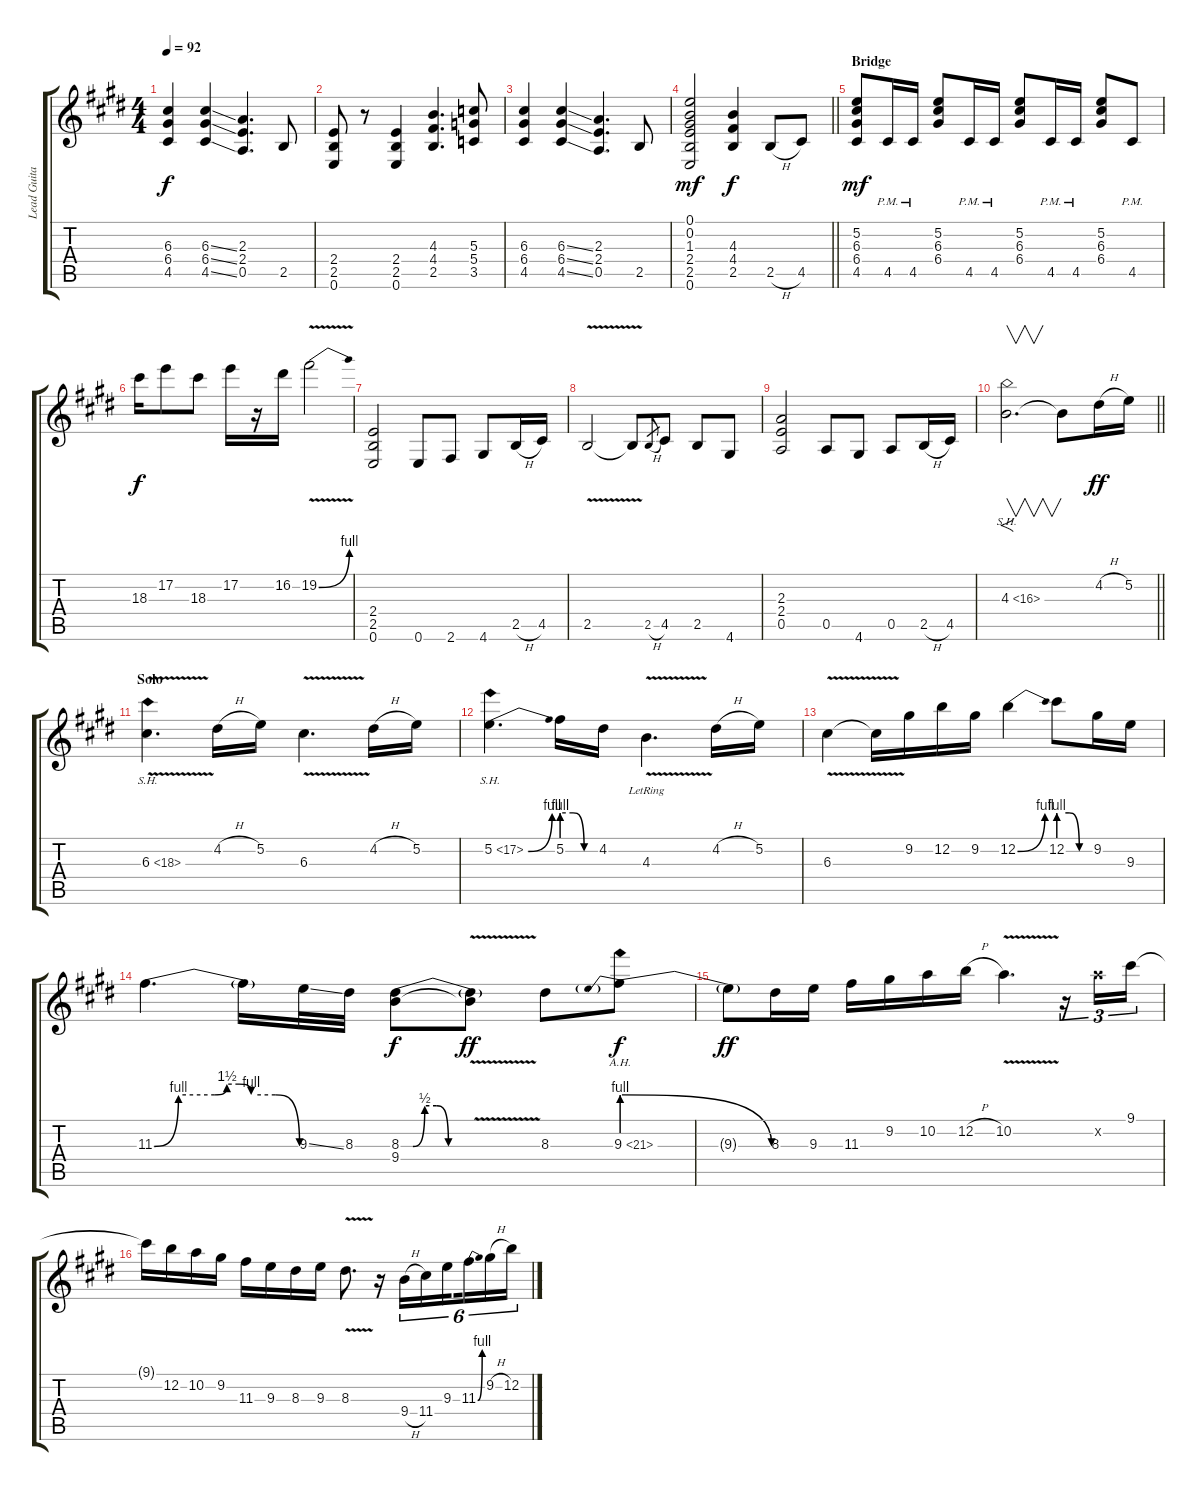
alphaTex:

\track ("Lead Guitar" "Lead Guita") {instrument distortionguitar}
\staff {score tabs}
\tuning (E4 B3 G3 D3 A2 E2) {hide}
\ts (4 4)
\tempo 92
\clef g2
\ks e
(6.3 6.4 4.5).4{dy f} (6.3{ss} 6.4{ss} 4.5{ss}).4 (2.3 2.4 0.5).4{d} 2.5.8 |
(2.4 2.5 0.6).8 r.8 (2.4 2.5 0.6).4 (4.3 4.4 2.5).4{d} (5.3 5.4 3.5).8 |
(6.3 6.4 4.5).4 (6.3{ss} 6.4{ss} 4.5{ss}).4 (2.3 2.4 0.5).4{d} 2.5.8 |
\barLineRight lightlight
(0.1 0.2 1.3 2.4 2.5 0.6).2{dy mf} (4.3 4.4 2.5).4{dy f} 2.5{h}.8 4.5.8 |
\section ("" "Bridge")
(5.2 6.3 6.4 4.5).8{dy mf} 4.5{pm}.16 4.5{pm}.16 (5.2 6.3 6.4).8 4.5{pm}.16 4.5{pm}.16 (5.2 6.3 6.4).8 4.5{pm}.16 4.5{pm}.16 (5.2 6.3 6.4).8 4.5{pm}.8 |
18.3.16{dy f} 17.2.8 18.3.8 17.2.16 r.16 16.2.16 19.2{be (bend 0 0 60 4) v}.2 |
(2.4 2.5 0.6).2 0.6.8 2.6.8 4.6.8 2.5{h}.16 4.5.16 |
2.5{v}.2 2.5{t}.8 2.5{h}.8{gr} 4.5.8 2.5.8 4.6.8 |
(2.3 2.4 0.5).2 0.5.8 4.6.8 0.5.8 2.5{h}.16 4.5.16 |
\barLineRight lightlight
4.3{sh 12}.2{f v d} 4.3{t}.8 4.2{h}.16{dy ff} 5.2.16 |
\section ("" "Solo")
6.3{sh 12 v}.4{d} 4.2{h}.16 5.2.16 6.3{v}.4{d} 4.2{h}.16 5.2.16 |
5.2{be (bend 0 0 60 4) sh 12}.4{d} 5.2{be (custom 0 4 20 4 40 0 60 0)}.16 4.2.16 4.3{v lr}.4{d} 4.2{h}.16 5.2.16 |
6.3{v}.4 6.3{t}.16 9.2.16 12.2.16 9.2.16 12.2{be (bend 0 0 60 4)}.4 12.2{be (custom 0 4 20 4 40 0 60 0)}.8 9.2.16 9.3.16 |
11.3{be (custom 0 0 10 4 25 4 30 6 35 6 40 4 50 4 60 0)}.4{d} 11.3{t}.16 9.3{ss}.32 8.3.32 (8.3{be (custom 0 0 10 0 20 2 30 2 40 0 60 0)} 9.4).8{dy f} (8.3{v t} 9.4{v t}).8{dy ff} 8.3.8 9.3{be (prebendrelease 0 4 60 0) ah 12}.8{dy f} |
9.3{t}.8{dy ff} 8.3.16 9.3.16 11.3.16 9.2.16 10.2.16 12.2{h}.16 10.2{v}.4{d} r.16{tu (3 2)} 10.2{x}.16{tu (3 2)} 9.1.16{tu (3 2)} |
9.1{t}.16 12.2.16 10.2.16 9.2.16 11.3.16 9.3.16 8.3.16 9.3.16 8.3{v}.8{d} r.16 9.4{h}.16{tu (6 4)} 11.4.16{tu (6 4)} 9.3.16{tu (6 4) beam splitsecondary} 11.3{be (bend 0 0 60 4)}.16{tu (6 4)} 9.2{h}.16{tu (6 4)} 12.2.16{tu (6 4)}
